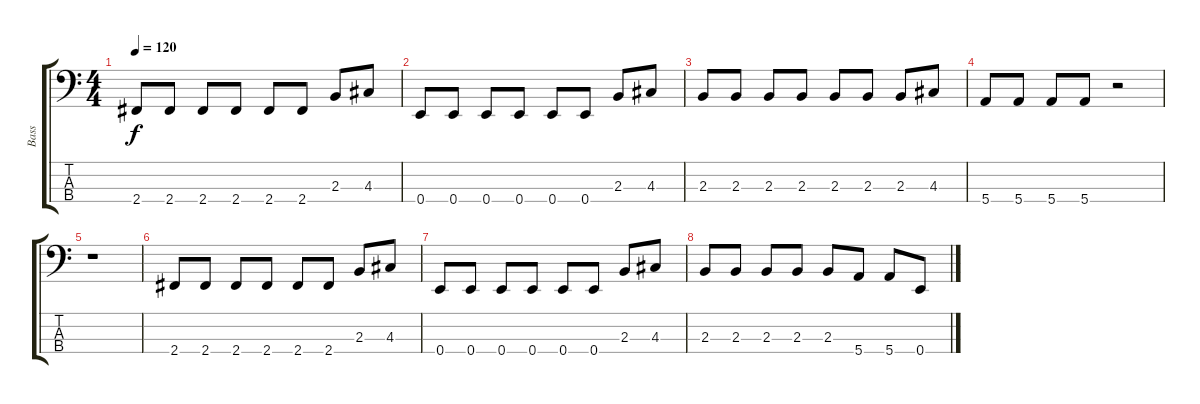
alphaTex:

\track ("Bass" "Bass") {instrument slapbass1}
\staff {score tabs}
\tuning (G2 D2 A1 E1) {hide}
\ts (4 4)
\tempo 120
\clef f4
\ks c
2.4.8{dy f} 2.4.8 2.4.8 2.4.8 2.4.8 2.4.8 2.3.8 4.3.8 |
0.4.8 0.4.8 0.4.8 0.4.8 0.4.8 0.4.8 2.3.8 4.3.8 |
2.3.8 2.3.8 2.3.8 2.3.8 2.3.8 2.3.8 2.3.8 4.3.8 |
5.4.8 5.4.8 5.4.8 5.4.8 r.2 |
r.1 |
2.4.8 2.4.8 2.4.8 2.4.8 2.4.8 2.4.8 2.3.8 4.3.8 |
0.4.8 0.4.8 0.4.8 0.4.8 0.4.8 0.4.8 2.3.8 4.3.8 |
2.3.8 2.3.8 2.3.8 2.3.8 2.3.8 5.4.8 5.4.8 0.4.8
